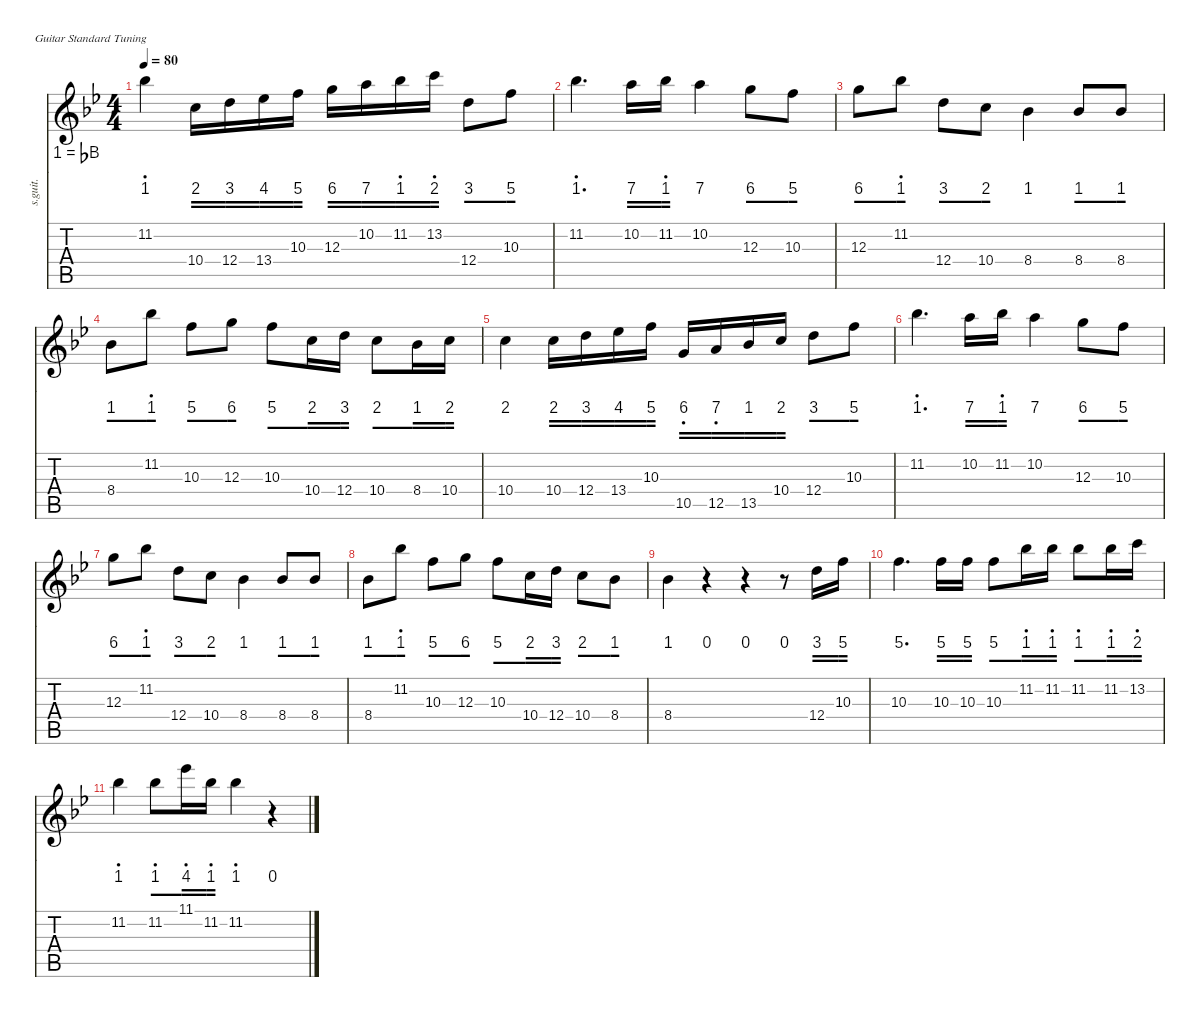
\defaultSystemsLayout 4
\hideDynamics
\bracketExtendMode nobrackets
\track ("Steel Guitar" "s.guit.") {multiBarRest instrument acousticguitarsteel}
\staff {score tabs numbered}
\tuning (E4 B3 G3 D3 A2 E2)
\ts (4 4)
\tempo 80
\clef g2
\ks bb
11.2{acc b}.4{dy mf beam Down} 10.4{acc forcenatural}.16{beam Down} 12.4{acc forcenatural}.16{beam Down} 13.4{acc b}.16{beam Down} 10.3{acc forcenatural}.16{beam Down} 12.3{acc forcenatural}.16{beam Down} 10.2{acc forcenatural}.16{beam Down} 11.2{acc b}.16{beam Down} 13.2{acc forcenatural}.16{beam Down} 12.4{acc forcenatural}.8{beam Down} 10.3{acc forcenatural}.8{beam Down} |
11.2{acc b}.4{d beam Down} 10.2{acc forcenatural}.16{beam Down} 11.2{acc b}.16{beam Down} 10.2{acc forcenatural}.4{beam Down} 12.3{acc forcenatural}.8{beam Down} 10.3{acc forcenatural}.8{beam Down} |
12.3{acc forcenatural}.8{beam Down} 11.2{acc b}.8{beam Down} 12.4{acc forcenatural}.8{beam Down} 10.4{acc forcenatural}.8{beam Down} 8.4{acc b}.4{beam Down} 8.4{acc b}.8{beam Up} 8.4{acc b}.8{beam Up} |
8.4{acc b}.8{beam Down} 11.2{acc b}.8{beam Down} 10.3{acc forcenatural}.8{beam Down} 12.3{acc forcenatural}.8{beam Down} 10.3{acc forcenatural}.8{beam Down} 10.4{acc forcenatural}.16{beam Down} 12.4{acc forcenatural}.16{beam Down} 10.4{acc forcenatural}.8{beam Down} 8.4{acc b}.16{beam Down} 10.4{acc forcenatural}.16{beam Down} |
10.4{acc forcenatural}.4{beam Down} 10.4{acc forcenatural}.16{beam Down} 12.4{acc forcenatural}.16{beam Down} 13.4{acc b}.16{beam Down} 10.3{acc forcenatural}.16{beam Down} 10.5{acc forcenatural}.16{beam Up} 12.5{acc forcenatural}.16{beam Up} 13.5{acc b}.16{beam Up} 10.4{acc forcenatural}.16{beam Up} 12.4{acc forcenatural}.8{beam Down} 10.3{acc forcenatural}.8{beam Down} |
11.2{acc b}.4{d beam Down} 10.2{acc forcenatural}.16{beam Down} 11.2{acc b}.16{beam Down} 10.2{acc forcenatural}.4{beam Down} 12.3{acc forcenatural}.8{beam Down} 10.3{acc forcenatural}.8{beam Down} |
12.3{acc forcenatural}.8{beam Down} 11.2{acc b}.8{beam Down} 12.4{acc forcenatural}.8{beam Down} 10.4{acc forcenatural}.8{beam Down} 8.4{acc b}.4{beam Down} 8.4{acc b}.8{beam Up} 8.4{acc b}.8{beam Up} |
8.4{acc b}.8{beam Down} 11.2{acc b}.8{beam Down} 10.3{acc forcenatural}.8{beam Down} 12.3{acc forcenatural}.8{beam Down} 10.3{acc forcenatural}.8{beam Down} 10.4{acc forcenatural}.16{beam Down} 12.4{acc forcenatural}.16{beam Down} 10.4{acc forcenatural}.8{beam Down} 8.4{acc b}.8{beam Down} |
8.4{acc b}.4{beam Down} r.4{beam Down} r.4{beam Down} r.8{beam Down} 12.4{acc forcenatural}.16{beam Down} 10.3{acc forcenatural}.16{beam Down} |
10.3{acc forcenatural}.4{d beam Down} 10.3{acc forcenatural}.16{beam Down} 10.3{acc forcenatural}.16{beam Down} 10.3{acc forcenatural}.8{beam Down} 11.2{acc b}.16{beam Down} 11.2{acc b}.16{beam Down} 11.2{acc b}.8{beam Down} 11.2{acc b}.16{beam Down} 13.2{acc forcenatural}.16{beam Down} |
11.2{acc b}.4{beam Down} 11.2{acc b}.8{beam Down} 11.1{acc b}.16{beam Down} 11.2{acc b}.16{beam Down} 11.2{acc b}.4{beam Down} r.4{beam Down}
